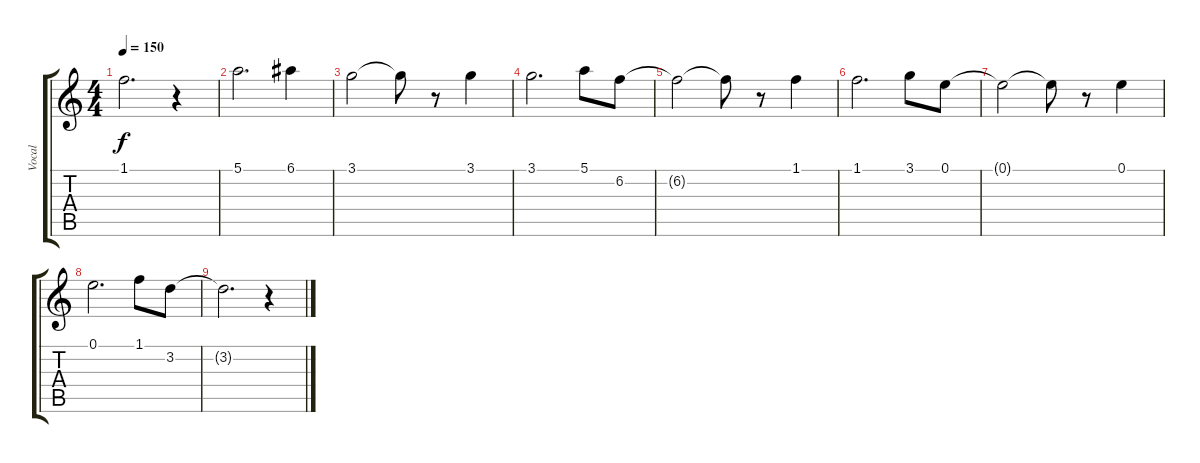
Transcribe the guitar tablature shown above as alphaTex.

\track ("Vocal" "Vocal") {instrument synthvoice}
\staff {score tabs}
\tuning (E5 B4 G4 D4 A3 E3) {hide}
\ts (4 4)
\tempo 150
\clef g2
\ks c
1.1{t}.2{d dy f} r.4 |
5.1.2{d} 6.1.4 |
3.1.2 3.1{t}.8 r.8 3.1.4 |
3.1.2{d} 5.1.8 6.2.8 |
6.2{t}.2 6.2{t}.8 r.8 1.1.4 |
1.1.2{d} 3.1.8 0.1.8 |
0.1{t}.2 0.1{t}.8 r.8 0.1.4 |
0.1.2{d} 1.1.8 3.2.8 |
3.2{t}.2{d} r.4
